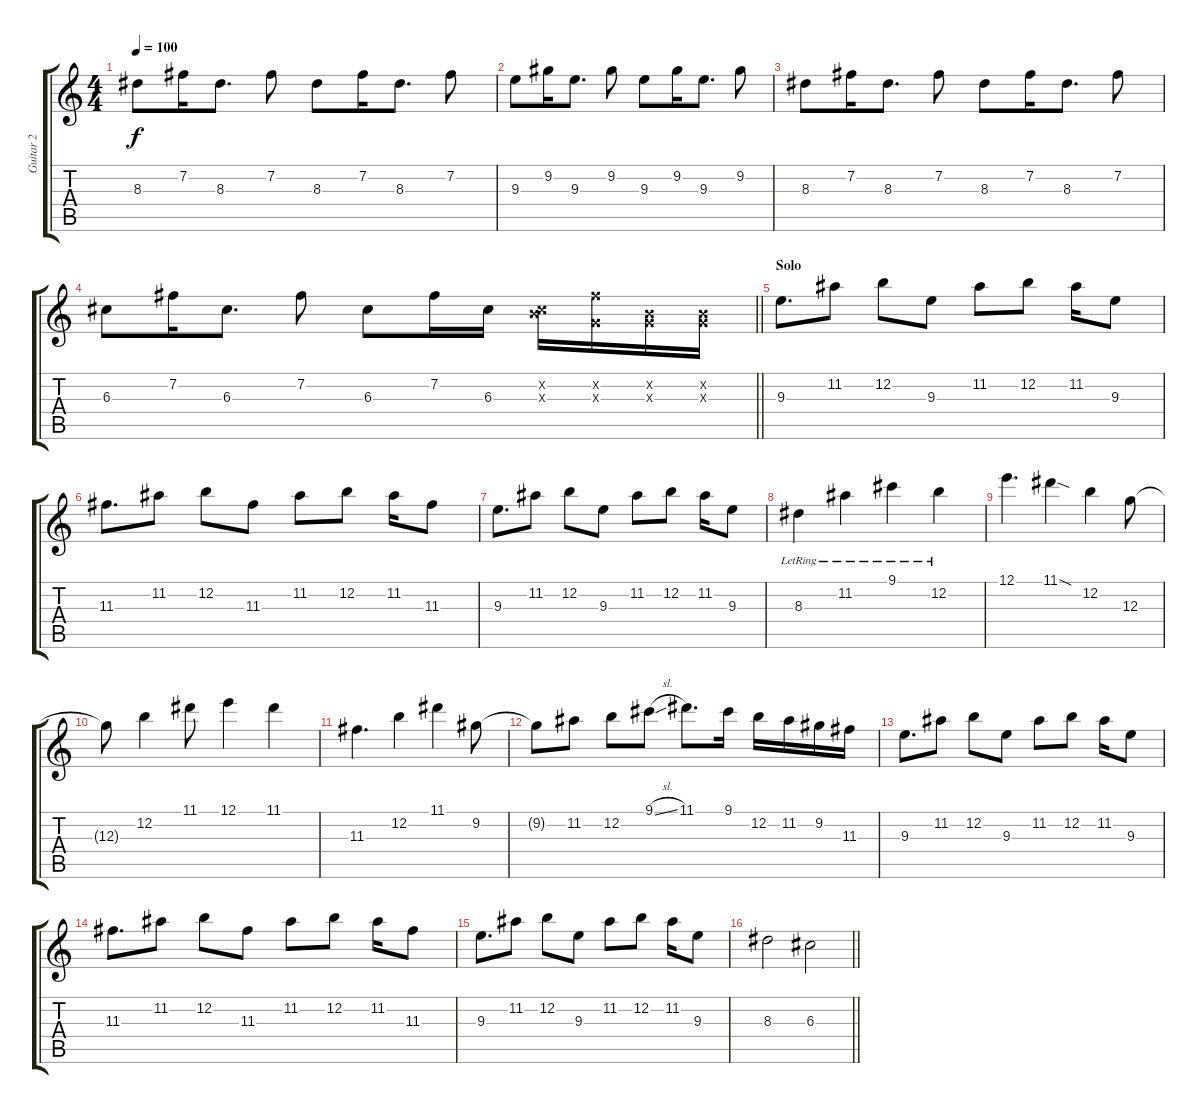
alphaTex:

\track ("Guitar 2" "Guitar 2") {instrument distortionguitar}
\staff {score tabs}
\tuning (E4 B3 G3 D3 A2 E2) {hide}
\ts (4 4)
\tempo 100
\clef g2
\ks c
8.3.8{dy f} 7.2.16 8.3.8{d} 7.2.8 8.3.8 7.2.16 8.3.8{d} 7.2.8 |
9.3.8 9.2.16 9.3.8{d} 9.2.8 9.3.8 9.2.16 9.3.8{d} 9.2.8 |
8.3.8 7.2.16 8.3.8{d} 7.2.8 8.3.8 7.2.16 8.3.8{d} 7.2.8 |
\barLineRight lightlight
6.3.8 7.2.16 6.3.8{d} 7.2.8 6.3.8 7.2.16 6.3.16 (0.2{x} 6.3{x}).16 (7.2{x} 0.3{x}).16 (0.2{x} 0.3{x}).16 (0.2{x} 0.3{x}).16 |
\section ("" "Solo")
9.3.8{d} 11.2.8 12.2.8 9.3.8 11.2.8 12.2.8 11.2.16 9.3.8 |
11.3.8{d} 11.2.8 12.2.8 11.3.8 11.2.8 12.2.8 11.2.16 11.3.8 |
9.3.8{d} 11.2.8 12.2.8 9.3.8 11.2.8 12.2.8 11.2.16 9.3.8 |
8.3{lr}.4 11.2{lr}.4 9.1{lr}.4 12.2{lr}.4 |
12.1.4{d} 11.1{sod}.4 12.2.4 12.3.8 |
12.3{t}.8 12.2.4 11.1.8 12.1.4 11.1.4 |
11.3.4{d} 12.2.4 11.1.4 9.2.8 |
9.2{t}.8 11.2.8 12.2.8 9.1{sl}.8 11.1.8{d} 9.1.16 12.2.16 11.2.16 9.2.16 11.3.16 |
9.3.8{d} 11.2.8 12.2.8 9.3.8 11.2.8 12.2.8 11.2.16 9.3.8 |
11.3.8{d} 11.2.8 12.2.8 11.3.8 11.2.8 12.2.8 11.2.16 11.3.8 |
9.3.8{d} 11.2.8 12.2.8 9.3.8 11.2.8 12.2.8 11.2.16 9.3.8 |
\barLineRight lightlight
8.3.2 6.3.2
